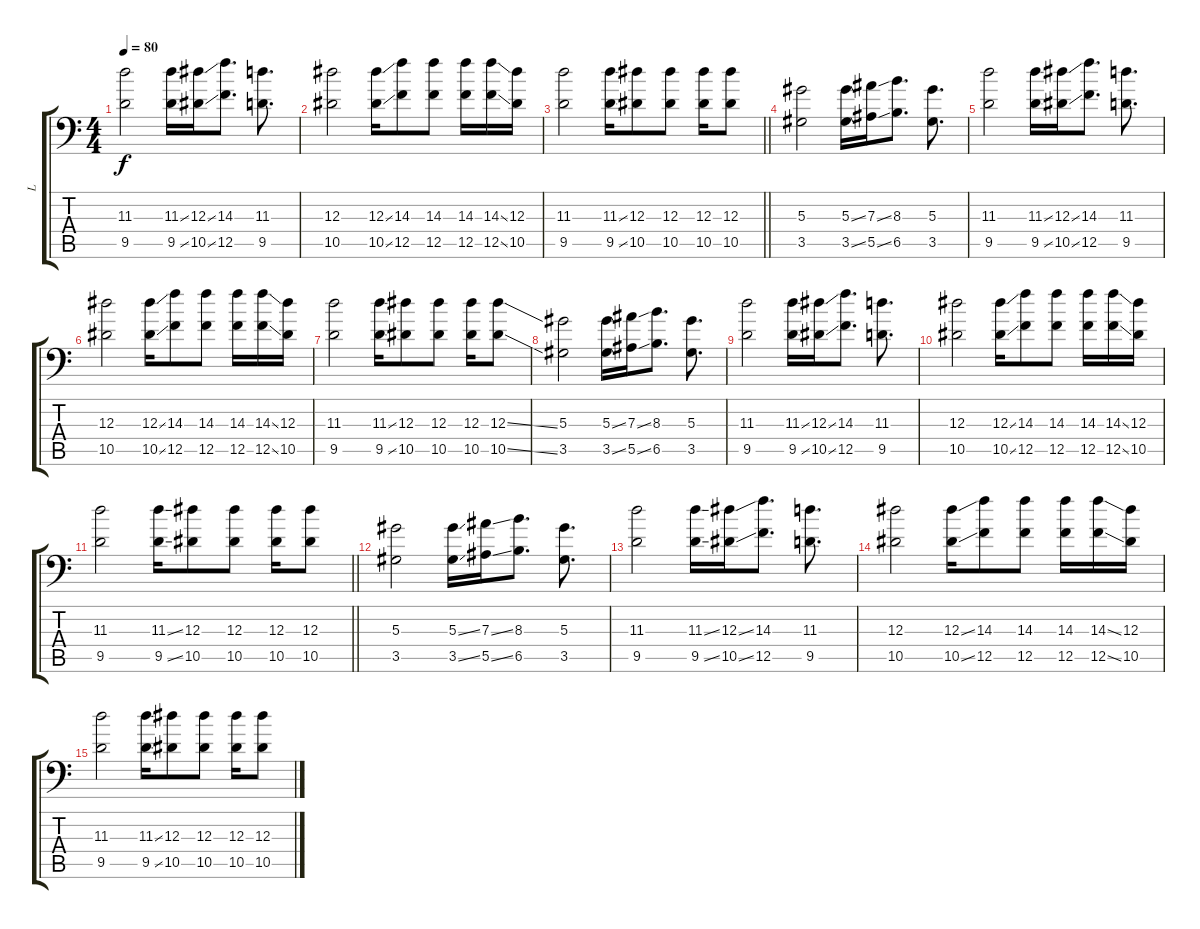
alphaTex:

\track ("L" "L") {instrument distortionguitar}
\staff {score tabs}
\tuning (C4 G3 Eb3 Bb2 F2 Bb1) {hide}
\ts (4 4)
\tempo 80
\clef f4
\ks c
(11.3 9.5).2{dy f} (11.3{ss} 9.5{ss}).16 (12.3{ss} 10.5{ss}).16 (14.3 12.5).8{d} (11.3 9.5).8{d} |
(12.3 10.5).2 (12.3{ss} 10.5{ss}).16 (14.3 12.5).8 (14.3 12.5).8 (14.3 12.5).16 (14.3{ss} 12.5{ss}).16 (12.3 10.5).16 |
\barLineRight lightlight
(11.3 9.5).2 (11.3{ss} 9.5{ss}).16 (12.3 10.5).8 (12.3 10.5).8 (12.3 10.5).16 (12.3 10.5).8 |
(5.3 3.5).2 (5.3{ss} 3.5{ss}).16 (7.3{ss} 5.5{ss}).16 (8.3 6.5).8{d} (5.3 3.5).8{d} |
(11.3 9.5).2 (11.3{ss} 9.5{ss}).16 (12.3{ss} 10.5{ss}).16 (14.3 12.5).8{d} (11.3 9.5).8{d} |
(12.3 10.5).2 (12.3{ss} 10.5{ss}).16 (14.3 12.5).8 (14.3 12.5).8 (14.3 12.5).16 (14.3{ss} 12.5{ss}).16 (12.3 10.5).16 |
(11.3 9.5).2 (11.3{ss} 9.5{ss}).16 (12.3 10.5).8 (12.3 10.5).8 (12.3 10.5).16 (12.3{ss} 10.5{ss}).8 |
(5.3 3.5).2 (5.3{ss} 3.5{ss}).16 (7.3{ss} 5.5{ss}).16 (8.3 6.5).8{d} (5.3 3.5).8{d} |
(11.3 9.5).2 (11.3{ss} 9.5{ss}).16 (12.3{ss} 10.5{ss}).16 (14.3 12.5).8{d} (11.3 9.5).8{d} |
(12.3 10.5).2 (12.3{ss} 10.5{ss}).16 (14.3 12.5).8 (14.3 12.5).8 (14.3 12.5).16 (14.3{ss} 12.5{ss}).16 (12.3 10.5).16 |
\barLineRight lightlight
(11.3 9.5).2 (11.3{ss} 9.5{ss}).16 (12.3 10.5).8 (12.3 10.5).8 (12.3 10.5).16 (12.3 10.5).8 |
(5.3 3.5).2 (5.3{ss} 3.5{ss}).16 (7.3{ss} 5.5{ss}).16 (8.3 6.5).8{d} (5.3 3.5).8{d} |
(11.3 9.5).2 (11.3{ss} 9.5{ss}).16 (12.3{ss} 10.5{ss}).16 (14.3 12.5).8{d} (11.3 9.5).8{d} |
(12.3 10.5).2 (12.3{ss} 10.5{ss}).16 (14.3 12.5).8 (14.3 12.5).8 (14.3 12.5).16 (14.3{ss} 12.5{ss}).16 (12.3 10.5).16 |
(11.3 9.5).2 (11.3{ss} 9.5{ss}).16 (12.3 10.5).8 (12.3 10.5).8 (12.3 10.5).16 (12.3 10.5).8
